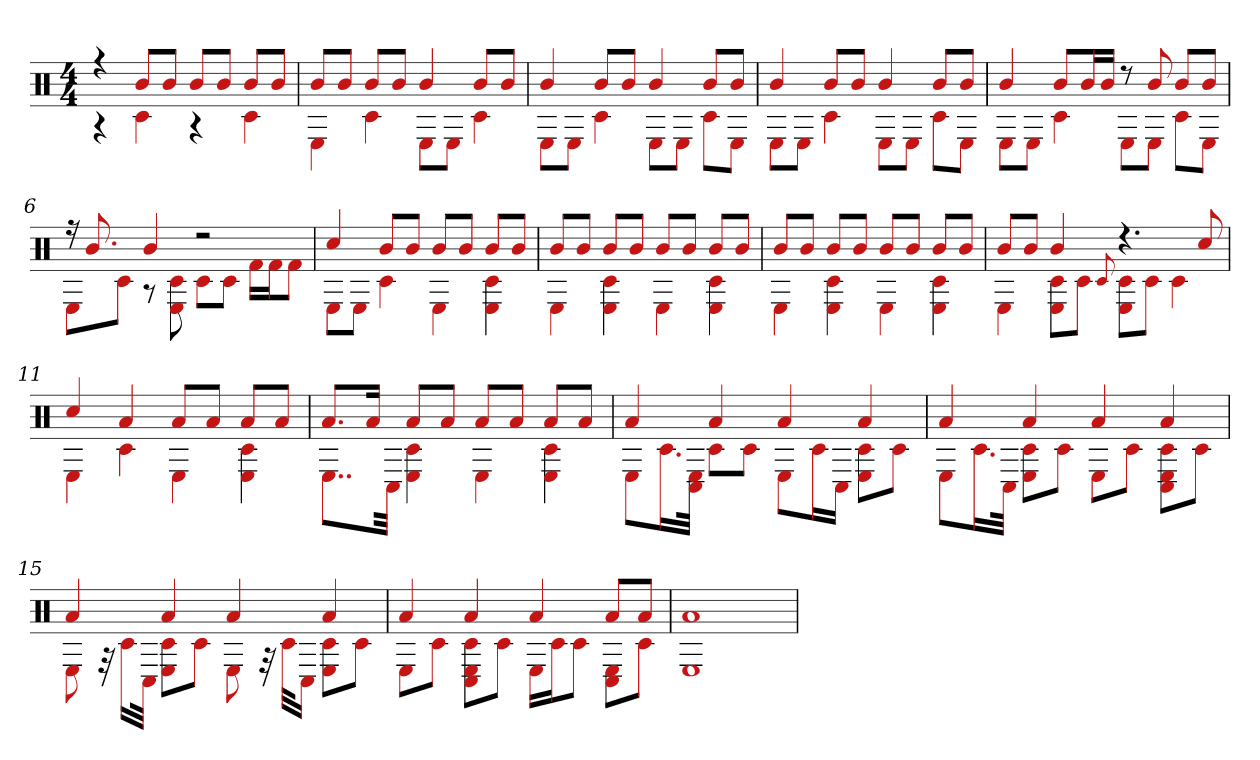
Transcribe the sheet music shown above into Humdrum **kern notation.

**kern
*part1
*staff1
*clefX
*k[]
*M4/4
=1
*^
4r	4r
8bL	4c#
8bJ	.
8bL	4r
8bJ	.
8bL	4c#
8bJ	.
=2	=2
8bL	4E
8bJ	.
8bL	4c#
8bJ	.
4b	8EL
.	8EJ
8bL	4c#
8bJ	.
=3	=3
4b	8EL
.	8EJ
8bL	4c#
8bJ	.
4b	8EL
.	8EJ
8bL	8c#L
8bJ	8EJ
=4	=4
4b	8EL
.	8EJ
8bL	4c#
8bJ	.
4b	8EL
.	8EJ
8bL	8c#L
8bJ	8EJ
=5	=5
4b	8EL
.	8EJ
8bL	4c#
16bL	.
16bJJ	.
8r	8EL
8b	8EJ
8bL	8c#L
8bJ	8EJ
=6	=6
16r	8EL
8.b	.
.	8c#J
4b	8r
.	8E 8c#
2r	8c#L
.	8c#J
.	16f#LL
.	16f#J
.	8f#J
=7	=7
4cc#	8EL
.	8EJ
8bL	4c#
8bJ	.
8bL	4E
8bJ	.
8bL	4E 4c#
8bJ	.
=8	=8
8bL	4E
8bJ	.
8bL	4c# 4E
8bJ	.
8bL	4E
8bJ	.
8bL	4c# 4E
8bJ	.
=9	=9
8bL	4E
8bJ	.
8bL	4E 4c#
8bJ	.
8bL	4E
8bJ	.
8bL	4E 4c#
8bJ	.
=10	=10
8bL	4E
8bJ	.
4b	8E 8c#L
.	8c#J
.	8qqc#
4.r	8E 8c#L
.	8c#J
.	4c#
8cc#	.
=11	=11
4cc#	4E
4a	4c#
8aL	4E
8aJ	.
8aL	4E 4c#
8aJ	.
=12	=12
8.aL	8..EL
16aJk	.
.	32C#Jkk
8aL	4E 4c#
8aJ	.
8aL	4E
8aJ	.
8aL	4E 4c#
8aJ	.
=13	=13
4a	8EL
.	16.c#L
.	32C# 32EJJk
4a	8c#L
.	8c#J
4a	8EL
.	16c#L
.	16C#JJ
4a	8c# 8EL
.	8c#J
=14	=14
4a	8EL
.	16.c#L
.	32C#JJk
4a	8c# 8EL
.	8c#J
4a	8EL
.	8c#J
4a	8C# 8c# 8EL
.	8c#J
=15	=15
4a	8E
.	32r
.	16c#LL
.	32C#JJk
4a	8c# 8EL
.	8c#J
4a	8E
.	32r
.	32c#KLL
.	16C#JJ
4a	8E 8c#L
.	8c#J
=16	=16
4a	8EL
.	8c#J
4a	8C# 8c# 8EL
.	8c#J
4a	16ELL
.	16c#J
.	8c#J
8aL	8C# 8EL
8aJ	8c#J
=17	=17
1a	1E
*v	*v
=
*-
